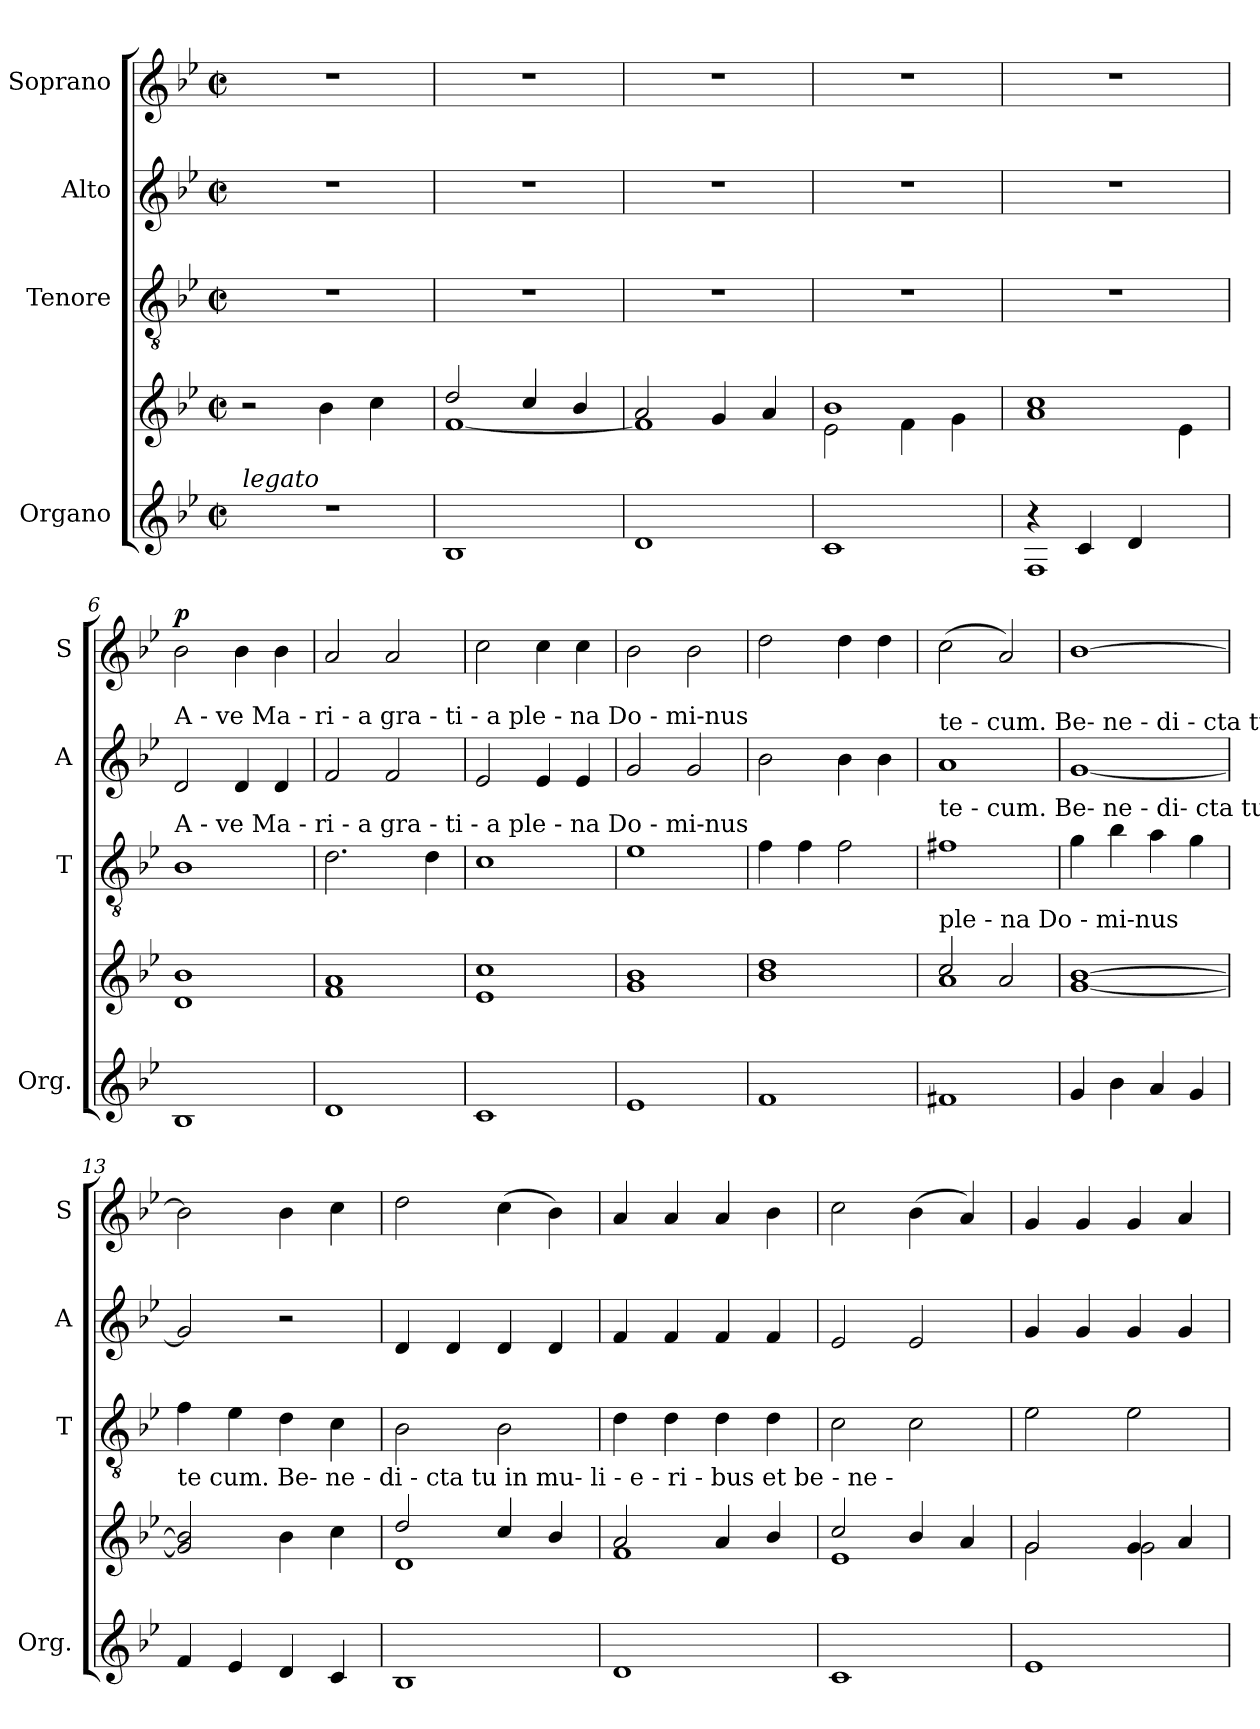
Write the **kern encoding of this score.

**kern	**kern	**kern	**kern	**kern	**dynam
*part4	*part4	*part3	*part2	*part1	*part1
*staff5	*staff4	*staff3	*staff2	*staff1	*staff1
*I"Organo	*	*I"Tenore	*I"Alto	*I"Soprano	*
*I'Org.	*	*I'T	*I'A	*I'S	*
*clefG2	*clefG2	*clefGv2	*clefG2	*clefG2	*
*k[b-e-]	*k[b-e-]	*k[b-e-]	*k[b-e-]	*k[b-e-]	*
*B-:	*B-:	*B-:	*B-:	*B-:	*
*M2/2	*M2/2	*M2/2	*M2/2	*M2/2	*
*met(c|)	*met(c|)	*met(c|)	*met(c|)	*met(c|)	*
=1	=1	=1	=1	=1	=1
!	!	!	!	!LO:TX:a:t=Andante	!
!LO:TX:a:i:t=legato	!	!	!	!	!
*	*	*	*	*^	*
1r	2r	1r	1r	1r	2ryy	.
.	4b-\	.	.	.	4ryy	.
.	4cc\	.	.	.	16ryy	.
*	*	*	*	*MM108	*	*
.	.	.	.	.	8.ryy	.
*	*	*	*	*v	*v	*
=2	=2	=2	=2	=2	=2
*	*^	*	*	*	*
1B-	2dd/	[<1f	1r	1r	1r	.
.	4cc/	.	.	.	.	.
.	4b-/	.	.	.	.	.
=3	=3	=3	=3	=3	=3	=3
1d	2a/	1f]	1r	1r	1r	.
.	4g/	.	.	.	.	.
.	4a/	.	.	.	.	.
=4	=4	=4	=4	=4	=4	=4
1c	1b-	2e-\	1r	1r	1r	.
.	.	4f\	.	.	.	.
.	.	4g\	.	.	.	.
=5	=5	=5	=5	=5	=5	=5
*^	*	*	*	*	*	*
4ra	1F	1a 1cc	2.a\yy	1r	1r	1r	.
4c/	.	.	.	.	.	.	.
4d/	.	.	.	.	.	.	.
4e-/yy	.	.	4e-\	.	.	.	.
*v	*v	*	*	*	*	*	*
=6	=6	=6	=6	=6	=6	=6
!	!	!	!	!LO:TX:a:t=A   -  ve Ma - ri    -   a        gra   -  ti - a     ple -   na       Do  -   mi-nus	!	!
!	!	!	!LO:TX:a:t=A   -  ve Ma - ri    -   a         gra  -  ti  - a    ple -   na       Do  -   mi-nus	!	!	!
!	!LO:TX:a:t=A        -         ve          Ma -  ri         -           a                gra- ti -  a	!	!	!	!	!
!	!	!	!	!	!	!LO:DY:a
*	*v	*v	*	*	*	*
1B-	1d 1b-	1B-	2d/	2b-\	p
.	.	.	4d/	4b-\	.
.	.	.	4d/	4b-\	.
=7	=7	=7	=7	=7	=7
1d	1f 1a	2.d\	2f/	2a/	.
.	.	.	2f/	2a/	.
.	.	4d\	.	.	.
=8	=8	=8	=8	=8	=8
1c	1e- 1cc	1c	2e-/	2cc\	.
.	.	.	4e-/	4cc\	.
.	.	.	4e-/	4cc\	.
=9	=9	=9	=9	=9	=9
1e-	1g 1b-	1e-	2g/	2b-\	.
.	.	.	2g/	2b-\	.
=10	=10	=10	=10	=10	=10
1f	1b- 1dd	4f\	2b-\	2dd\	.
.	.	4f\	.	.	.
.	.	2f\	4b-\	4dd\	.
.	.	.	4b-\	4dd\	.
!!LO:LB:g=z
=11	=11	=11	=11	=11	=11
*	*^	*	*	*	*
!	!	!	!	!LO:TX:a:t=te         -          cum.                                    Be- ne   -  di    -    cta             tu    in   mu- li  -    e     -   ri     -      bus   et   be - ne  -  di -ctus fru-ctus	!	!
!	!	!	!LO:TX:a:t=te         -         cum.                                                     Be- ne - di- cta      tu    in   mu - li  -    e     -   ri     -      bus   et   be - ne  -  di -ctus fru-ctus	!	!	!
!	!LO:TX:a:t=ple      -           na   Do - mi-nus	!	!	!	!	!
1f#X	2cc/	1a	1f#X	1a	(2cc\	.
.	2a/	.	.	.	2a/)	.
*	*v	*v	*	*	*	*
=12	=12	=12	=12	=12	=12
4g/	[1g [1b-	4g\	[1g	[1b-	.
4b-\	.	4b-\	.	.	.
4a/	.	4a\	.	.	.
4g/	.	4g\	.	.	.
=13	=13	=13	=13	=13	=13
!	!LO:TX:a:t=te  cum. Be- ne   -  di    -    cta             tu    in   mu-  li  -    e     -   ri     -      bus         et             be    -     ne   -	!	!	!	!
4f/	2g/] 2b-/]	4f\	2g/]	2b-\]	.
4e-/	.	4e-\	.	.	.
4d/	4b-\	4d\	2r	4b-\	.
4c/	4cc\	4c\	.	4cc\	.
=14	=14	=14	=14	=14	=14
*	*^	*	*	*	*
1B-	2dd/	1d	2B-\	4d/	2dd\	.
.	.	.	.	4d/	.	.
.	4cc/	.	2B-\	4d/	(4cc\	.
.	4b-/	.	.	4d/	4b-\)	.
=15	=15	=15	=15	=15	=15	=15
1d	2a/	1f	4d\	4f/	4a/	.
.	.	.	4d\	4f/	4a/	.
.	4a/	.	4d\	4f/	4a/	.
.	4b-/	.	4d\	4f/	4b-\	.
=16	=16	=16	=16	=16	=16	=16
1c	2cc/	1e-	2c\	2e-/	2cc\	.
.	4b-/	.	2c\	2e-/	(4b-\	.
.	4a/	.	.	.	4a/)	.
=17	=17	=17	=17	=17	=17	=17
1e-	2g/	2g\	2e-\	4g/	4g/	.
.	.	.	.	4g/	4g/	.
.	4g/	2g\	2e-\	4g/	4g/	.
.	4a/	.	.	4g/	4a/	.
*	*v	*v	*	*	*	*
=	=	=	=	=	=
*-	*-	*-	*-	*-	*-
